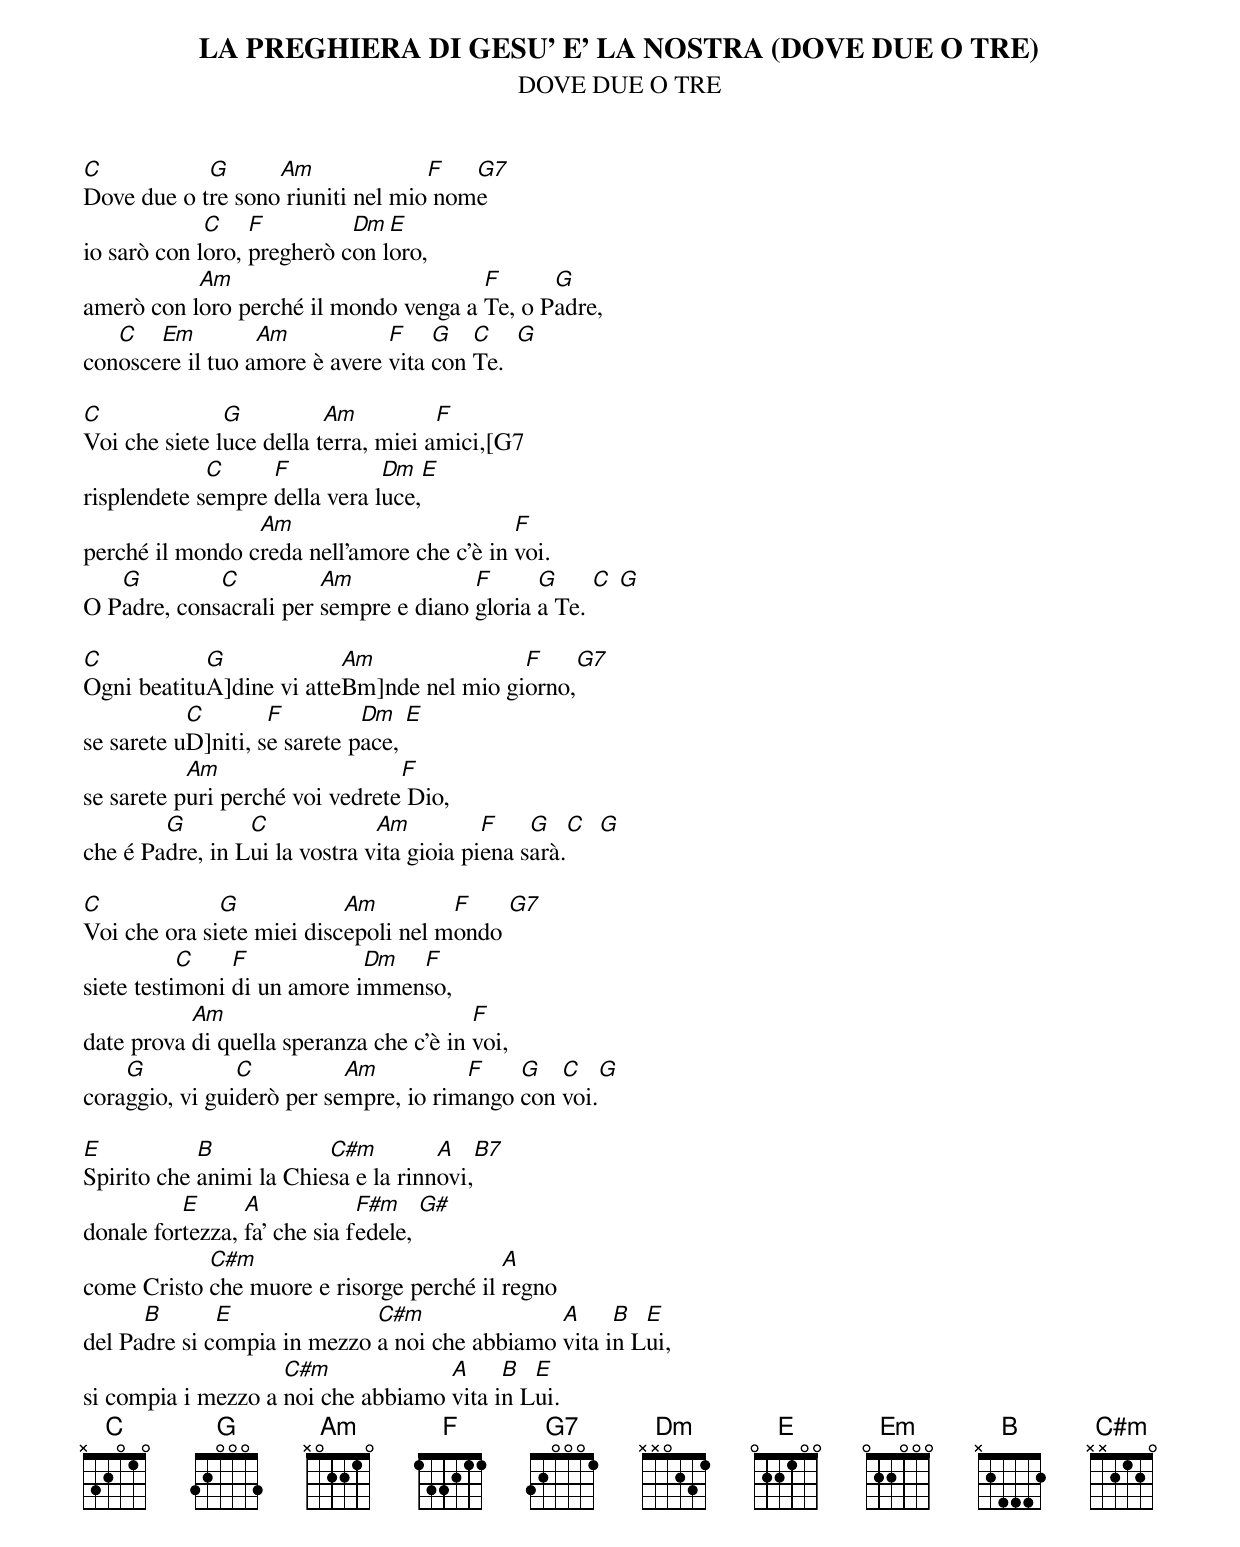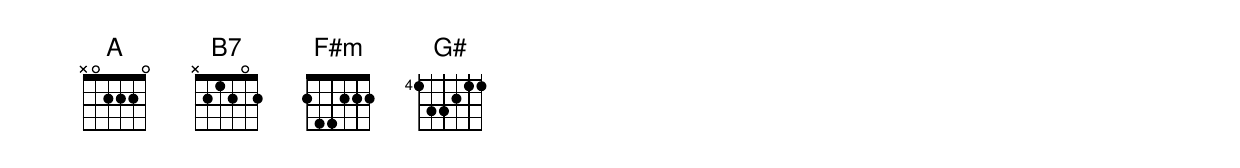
{title:LA PREGHIERA DI GESU' E' LA NOSTRA (DOVE DUE O TRE)}
{SUBtitle:DOVE DUE O TRE}
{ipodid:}

[C]Dove due o t[G]re sono[Am] riuniti nel mio[F] nom[G7]e
io sarò con l[C]oro, [F]pregherò c[Dm]on l[E]oro,
amerò con l[Am]oro perché il mondo venga a [F]Te, o P[G]adre,
con[C]osce[Em]re il tuo a[Am]more è avere [F]vita [G]con [C]Te.  [G]

[C]Voi che siete l[G]uce della t[Am]erra, miei a[F]mici,[G7
risplendete s[C]empre [F]della vera l[Dm]uce,[E]
perché il mondo c[Am]reda nell'amore che c'è in [F]voi.
O P[G]adre, cons[C]acrali per [Am]sempre e diano [F]gloria [G]a Te. [C] [G]

[C]Ogni beatitu[G]A]dine vi atte[Am]Bm]nde nel mio gi[F]orno,[G7]
se sarete u[C]D]niti, s[F]e sarete p[Dm]ace, [E]
se sarete p[Am]uri perché voi vedrete[F] Dio,
che é Pa[G]dre, in L[C]ui la vostra v[Am]ita gioia pi[F]ena s[G]arà.[C]  [G]

[C]Voi che ora si[G]ete miei disc[Am]epoli nel m[F]ondo [G7]
siete testi[C]moni [F]di un amore i[Dm]mmen[F]so,
date prova [Am]di quella speranza che c'è in [F]voi,
cora[G]ggio, vi gui[C]derò per se[Am]mpre, io rim[F]ango [G]con [C]voi.[G]

[E]Spirito che [B]animi la Chie[C#m]sa e la rinn[A]ovi,[B7]
donale for[E]tezza, [A]fa' che sia f[F#m]edele, [G#]
come Cristo [C#m]che muore e risorge perché il [A]regno
del Pa[B]dre si c[E]ompia in mezzo [C#m]a noi che abbiamo [A]vita i[B]n L[E]ui,
si compia i mezzo a [C#m]noi che abbiamo [A]vita i[B]n L[E]ui.
